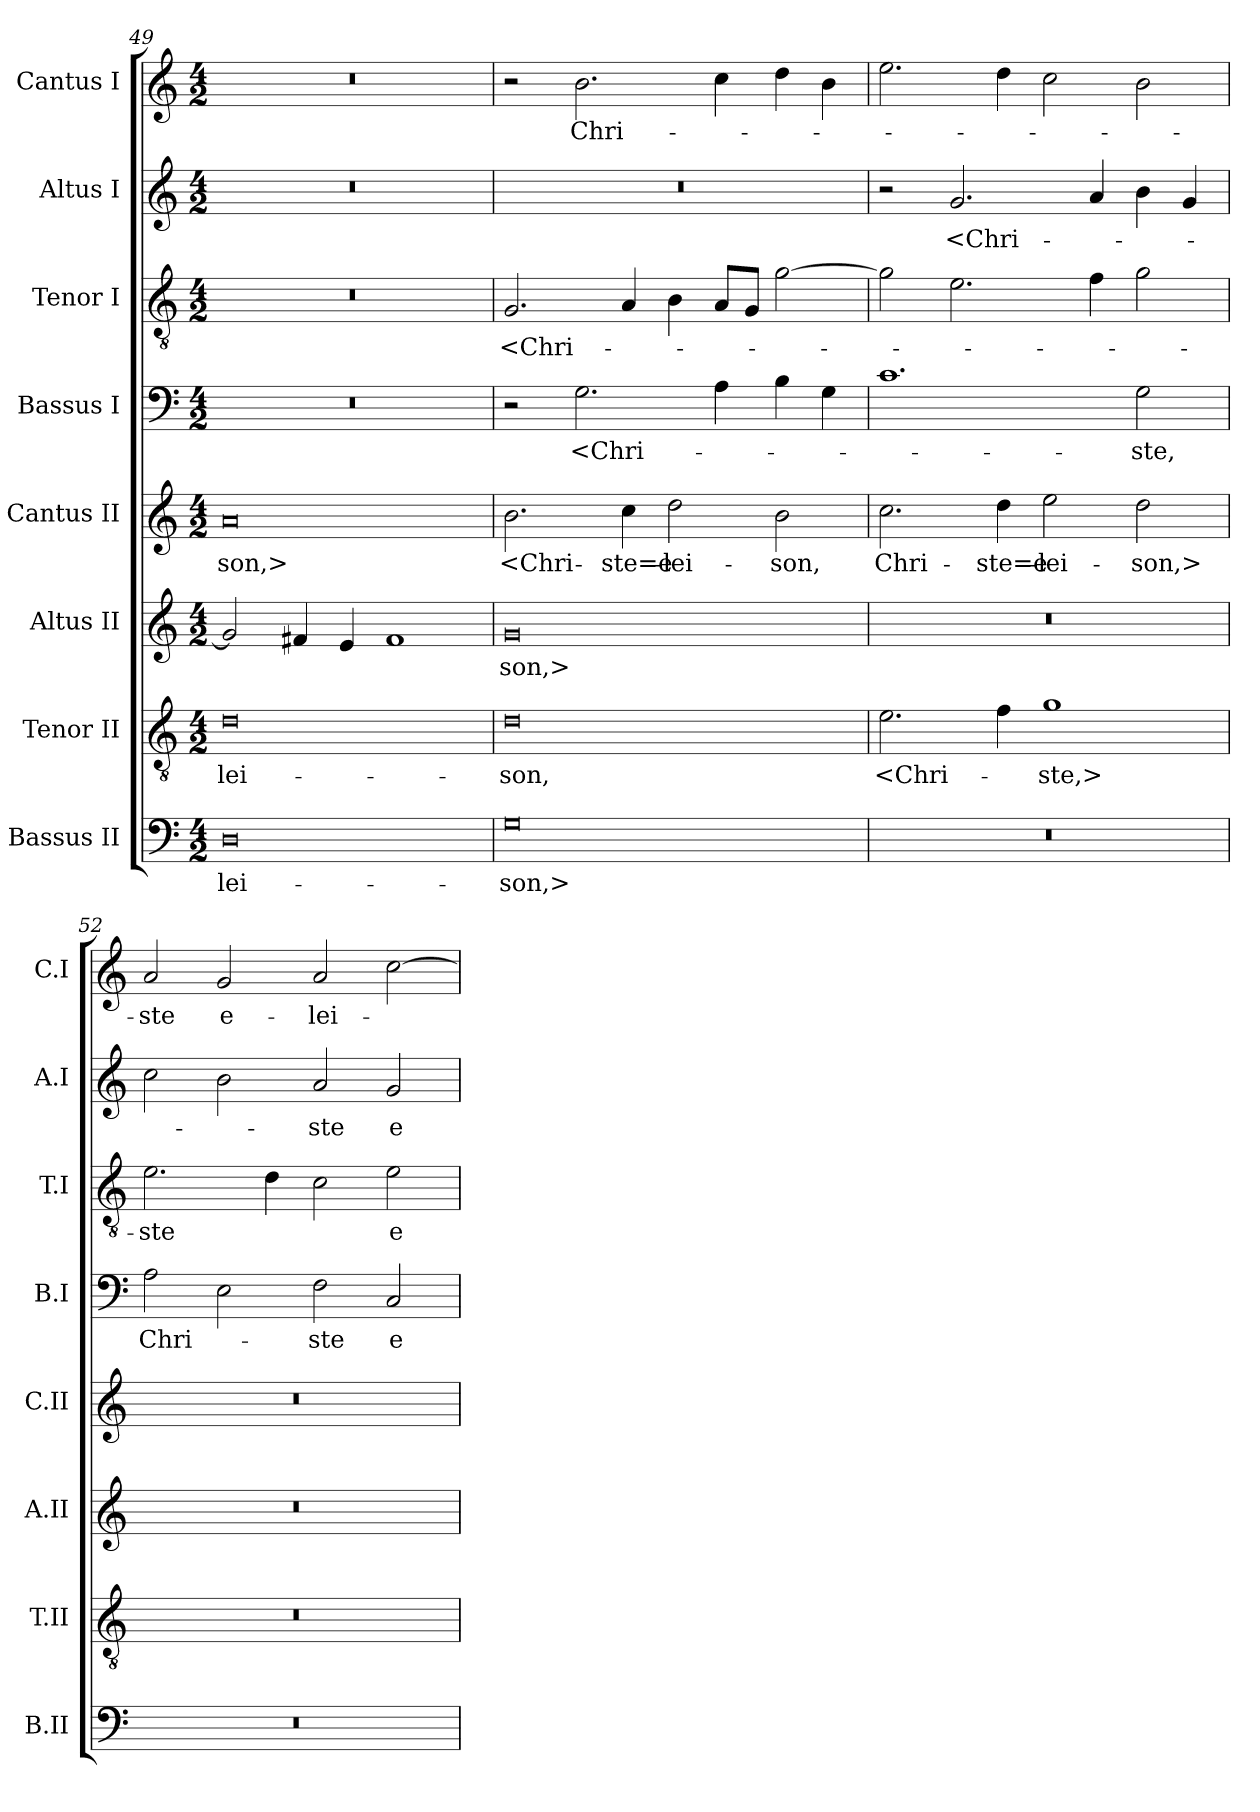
**kern	**text	**kern	**text	**kern	**text	**kern	**text	**kern	**text	**kern	**text	**kern	**text	**kern	**text
*part8	*part8	*part7	*part7	*part6	*part6	*part5	*part5	*part4	*part4	*part3	*part3	*part2	*part2	*part1	*part1
*staff8	*staff8	*staff7	*staff7	*staff6	*staff6	*staff5	*staff5	*staff4	*staff4	*staff3	*staff3	*staff2	*staff2	*staff1	*staff1
*I"Bassus II	*	*I"Tenor II	*	*I"Altus II	*	*I"Cantus II	*	*I"Bassus I	*	*I"Tenor I	*	*I"Altus I	*	*I"Cantus I	*
*I'B.II	*	*I'T.II	*	*I'A.II	*	*I'C.II	*	*I'B.I	*	*I'T.I	*	*I'A.I	*	*I'C.I	*
*clefF4	*	*clefGv2	*	*clefG2	*	*clefG2	*	*clefF4	*	*clefGv2	*	*clefG2	*	*clefG2	*
*	*	*ITrd7c12	*	*	*	*	*	*	*	*ITrd7c12	*	*	*	*	*
*k[]	*	*k[]	*	*k[]	*	*k[]	*	*k[]	*	*k[]	*	*k[]	*	*k[]	*
*C:	*	*C:	*	*C:	*	*C:	*	*C:	*	*C:	*	*C:	*	*C:	*
*M4/2	*	*M4/2	*	*M4/2	*	*M4/2	*	*M4/2	*	*M4/2	*	*M4/2	*	*M4/2	*
=49	=49	=49	=49	=49	=49	=49	=49	=49	=49	=49	=49	=49	=49	=49	=49
0D\	-lei-	0D\	-lei-	2g/]	.	0a/	-son,>	0r	.	0r	.	0r	.	0r	.
.	.	.	.	4f#/	.	.	.	.	.	.	.	.	.	.	.
.	.	.	.	4e/	.	.	.	.	.	.	.	.	.	.	.
.	.	.	.	1f#/	.	.	.	.	.	.	.	.	.	.	.
=50	=50	=50	=50	=50	=50	=50	=50	=50	=50	=50	=50	=50	=50	=50	=50
0G\	-son,>	0D\	-son,	0g/	-son,>	2.b\	<Chri-	2r	.	2.GG/	<Chri-	0r	.	2r	.
.	.	.	.	.	.	.	.	2.G\	<Chri-	.	.	.	.	2.b\	Chri-
.	.	.	.	.	.	4cc\	-ste=e-	.	.	4AA/	.	.	.	.	.
.	.	.	.	.	.	2dd\	-lei-	.	.	4BB\	.	.	.	.	.
.	.	.	.	.	.	.	.	4A\	.	8AA/L	.	.	.	4cc\	.
.	.	.	.	.	.	.	.	.	.	8GG/J	.	.	.	.	.
.	.	.	.	.	.	2b\	-son,	4B\	.	[2G\	.	.	.	4dd\	.
.	.	.	.	.	.	.	.	4G\	.	.	.	.	.	4b\	.
=51	=51	=51	=51	=51	=51	=51	=51	=51	=51	=51	=51	=51	=51	=51	=51
0r	.	2.E\	<Chri-	0r	.	2.cc\	Chri-	1.c\	.	2G\]	.	2r	.	2.ee\	.
.	.	.	.	.	.	.	.	.	.	2.E\	.	2.g/	<Chri-	.	.
.	.	4F\	.	.	.	4dd\	-ste=e-	.	.	.	.	.	.	4dd\	.
.	.	1G\	-ste,>	.	.	2ee\	-lei-	.	.	.	.	.	.	2cc\	.
.	.	.	.	.	.	.	.	.	.	4F\	.	4a/	.	.	.
.	.	.	.	.	.	2dd\	-son,>	2G\	-ste,	2G\	.	4b\	.	2b\	.
.	.	.	.	.	.	.	.	.	.	.	.	4g/	.	.	.
=52	=52	=52	=52	=52	=52	=52	=52	=52	=52	=52	=52	=52	=52	=52	=52
0r	.	0r	.	0r	.	0r	.	2A\	Chri-	2.E\	-ste	2cc\	.	2a/	-ste
.	.	.	.	.	.	.	.	2E\	.	.	.	2b\	.	2g/	e-
.	.	.	.	.	.	.	.	.	.	4D\	.	.	.	.	.
.	.	.	.	.	.	.	.	2F\	-ste	2C\	.	2a/	-ste	2a/	-lei-
.	.	.	.	.	.	.	.	2C/	e-	2E\	e-	2g/	e-	[2cc\	.
=	=	=	=	=	=	=	=	=	=	=	=	=	=	=	=
*-	*-	*-	*-	*-	*-	*-	*-	*-	*-	*-	*-	*-	*-	*-	*-
